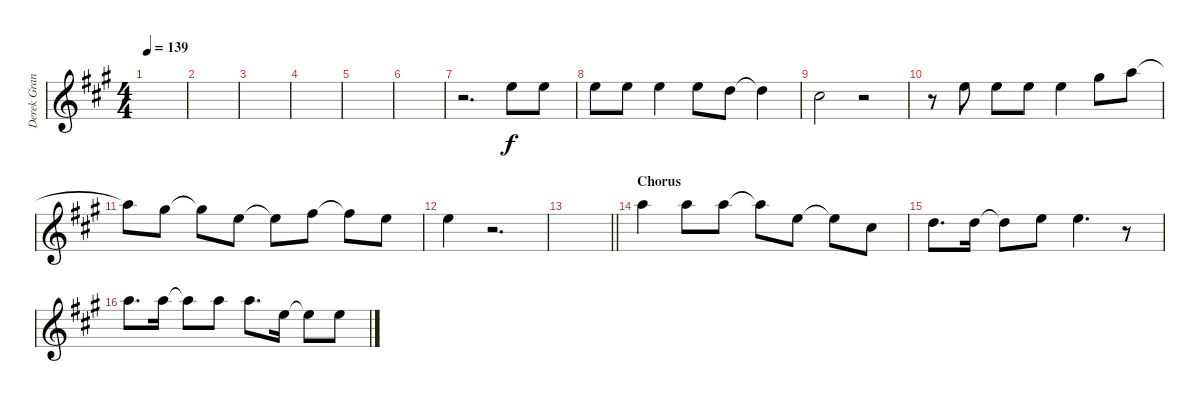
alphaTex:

\track ("Derek Grant - Vocals" "Derek Gran") {instrument overdrivenguitar}
\staff {score}
\tuning (E4 B3 G3 D3 A2 E2) {hide}
\ts (4 4)
\tempo 139
\clef g2
\ks a
|
|
|
|
|
|
r.2{d} 0.1.8 0.1.8 |
0.1.8 0.1.8 0.1.4 0.1.8 3.2.8 3.2{t}.4 |
2.2.2 r.2 |
r.8 0.1.8 0.1.8 0.1.8 0.1.4 4.1.8 5.1.8 |
5.1{t}.8 4.1.8 4.1{t}.8 0.1.8 0.1{t}.8 2.1.8 2.1{t}.8 0.1.8 |
0.1.4 r.2{d} |
\barLineRight lightlight
|
\section ("" "Chorus")
10.2.4 5.1.8 5.1.8 5.1{t}.8 0.1.8 0.1{t}.8 2.2.8 |
3.2.8{d} 3.2.16 3.2{t}.8 0.1.8 0.1.4{d} r.8 |
10.2.8{d} 5.1.16 5.1{t}.8 5.1.8 5.1.8{d} 5.2.16 5.2{t}.8 0.1.8
